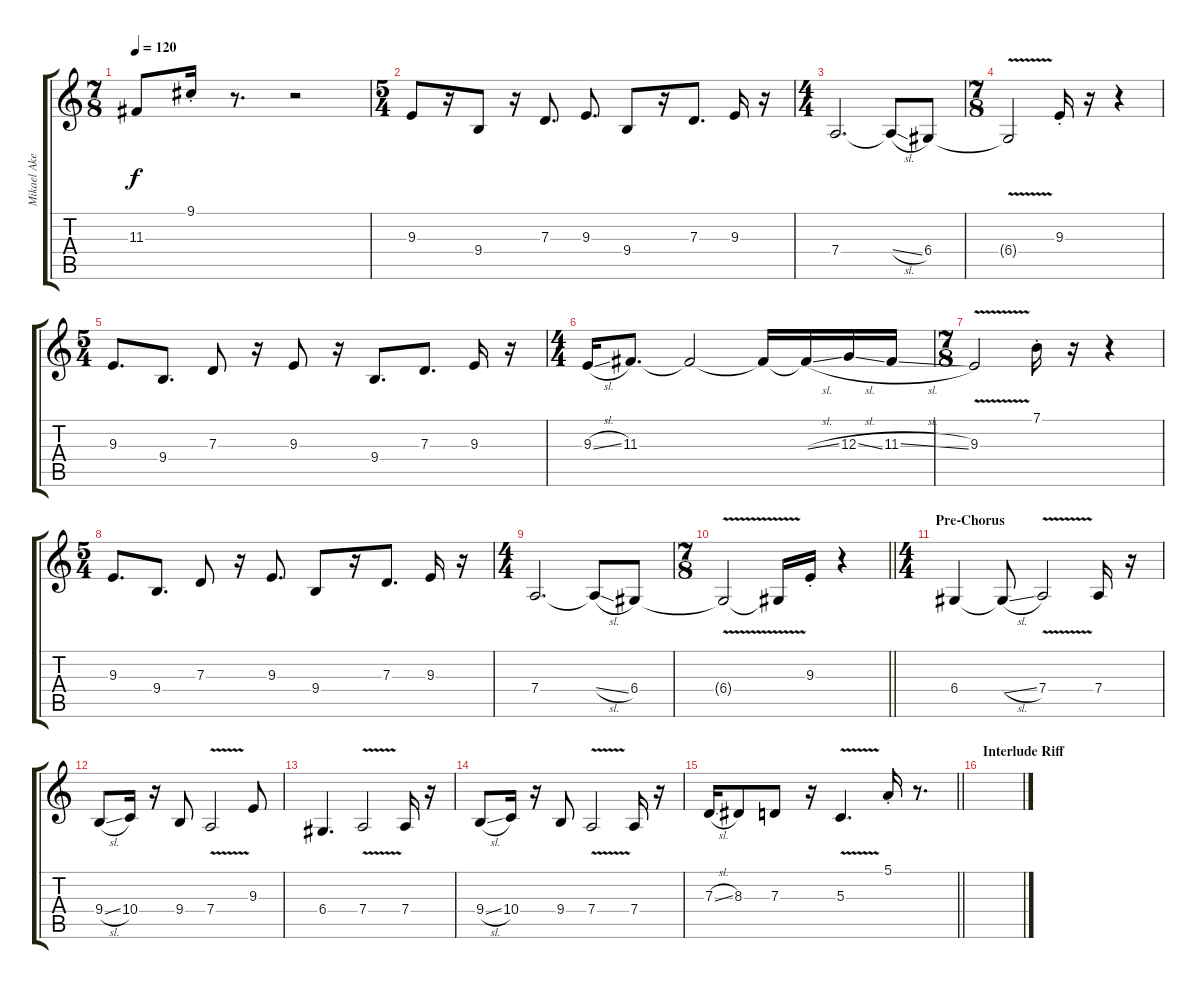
\track ("Mikael Akerfeldt - Vocals" "Mikael Ake") {instrument flute}
\staff {score tabs}
\tuning (E4 B3 G3 D3 A2 E2) {hide}
\ts (7 8)
\tempo 120
\clef g2
\ks c
11.3{t}.8{dy f} 9.1{st}.16 r.8{d} r.2 |
\ts (5 4)
9.3.8 r.16 9.4.8 r.16 7.3.8{d} 9.3.8{d} 9.4.8 r.16 7.3.8{d} 9.3.16 r.16 |
\ts (4 4)
7.4.2{d} 7.4{sl t}.8 6.4.8 |
\ts (7 8)
6.4{v t}.2 9.3{st}.16 r.16 r.4 |
\ts (5 4)
9.3.8{d} 9.4.8{d} 7.3.8 r.16 9.3.8 r.16 9.4.8{d} 7.3.8{d} 9.3.16 r.16 |
\ts (4 4)
9.3{sl}.16 11.3.8{d} 11.3{t}.2 11.3{t}.16 11.3{sl t}.16 12.3{sl}.16 11.3{sl}.16 |
\ts (7 8)
9.3{v}.2 7.1{st}.16 r.16 r.4 |
\ts (5 4)
9.3.8{d} 9.4.8{d} 7.3.8 r.16 9.3.8{d} 9.4.8 r.16 7.3.8{d} 9.3.16 r.16 |
\ts (4 4)
7.4.2{d} 7.4{sl t}.8 6.4.8 |
\ts (7 8)
\barLineRight lightlight
6.4{v t}.2 6.4{t}.16 9.3{st}.16 r.4 |
\ts (4 4)
\section ("" "Pre-Chorus")
6.4.4 6.4{sl t}.8 7.4{v}.2 7.4.16 r.16 |
9.4{sl}.8 10.4.16 r.16 9.4.8 7.4{v}.2 9.3.8 |
6.4.4{d} 7.4{v}.2 7.4.16 r.16 |
9.4{sl}.8 10.4.16 r.16 9.4.8 7.4{v}.2 7.4.16 r.16 |
\barLineRight lightlight
7.3{sl}.16 8.3.8 7.3.8 r.16 5.3{v}.4{d} 5.1{st}.16 r.8{d} |
\section ("" "Interlude Riff")
